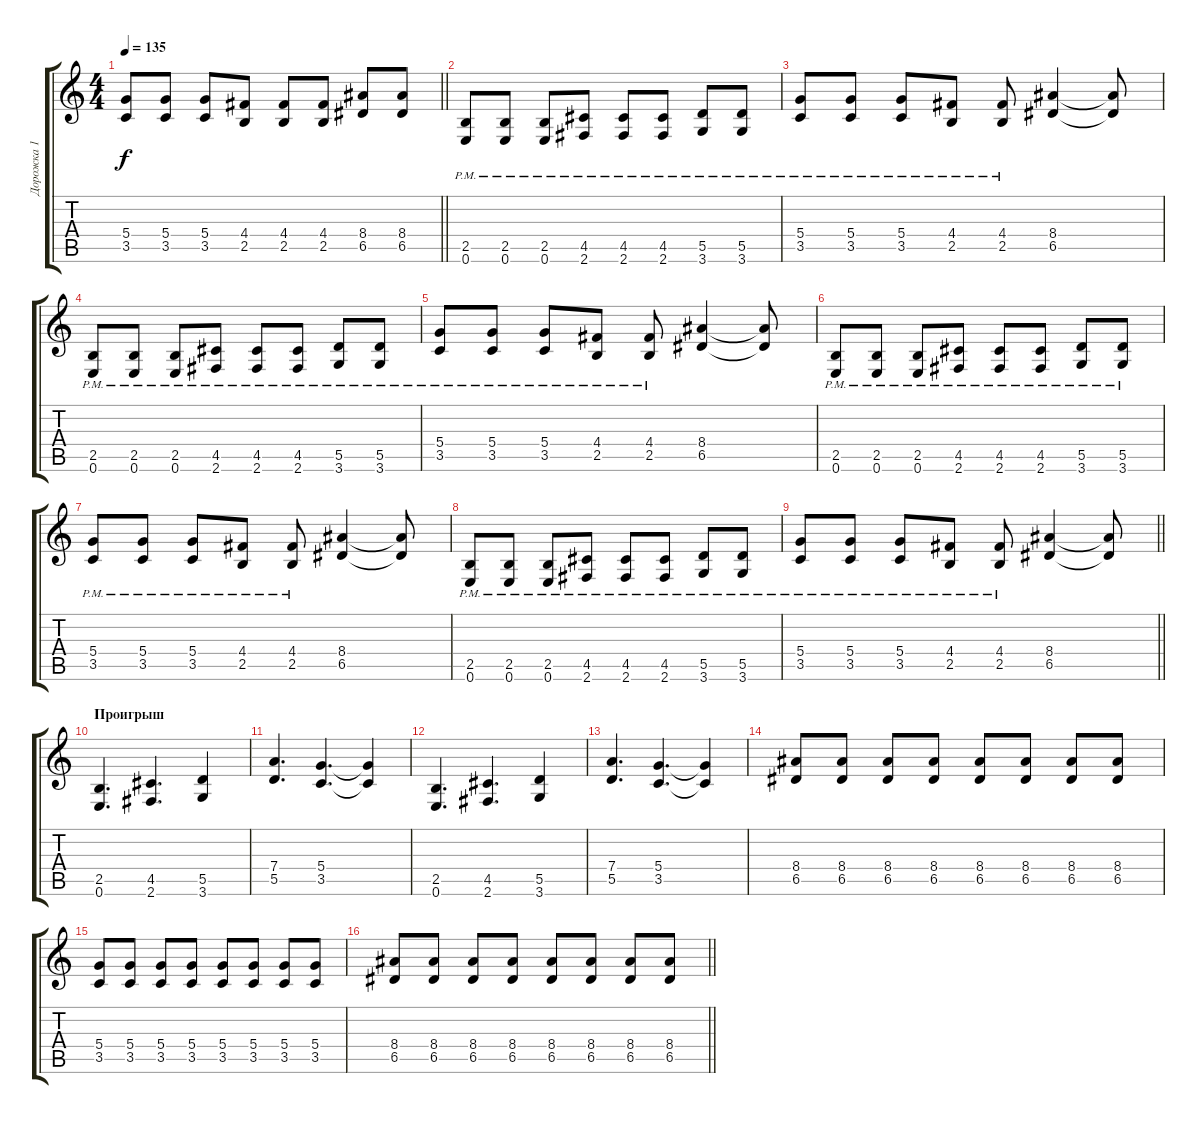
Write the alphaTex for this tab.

\track ("Дорожка 1" "Дорожка 1") {instrument distortionguitar}
\staff {score tabs}
\tuning (E4 B3 G3 D3 A2 E2) {hide}
\ts (4 4)
\tempo 135
\clef g2
\barLineRight lightlight
\ks c
(5.4 3.5).8{dy f} (5.4 3.5).8 (5.4 3.5).8 (4.4 2.5).8 (4.4 2.5).8 (4.4 2.5).8 (8.4 6.5).8 (8.4 6.5).8 |
\section ("" "")
(2.5{pm} 0.6{pm}).8 (2.5{pm} 0.6{pm}).8 (2.5{pm} 0.6{pm}).8 (4.5{pm} 2.6{pm}).8 (4.5{pm} 2.6{pm}).8 (4.5{pm} 2.6{pm}).8 (5.5{pm} 3.6{pm}).8 (5.5{pm} 3.6{pm}).8 |
(5.4{pm} 3.5{pm}).8 (5.4{pm} 3.5{pm}).8 (5.4{pm} 3.5{pm}).8 (4.4{pm} 2.5{pm}).8 (4.4{pm} 2.5{pm}).8 (8.4 6.5).4 (8.4{t} 6.5{t}).8 |
(2.5{pm} 0.6{pm}).8 (2.5{pm} 0.6{pm}).8 (2.5{pm} 0.6{pm}).8 (4.5{pm} 2.6{pm}).8 (4.5{pm} 2.6{pm}).8 (4.5{pm} 2.6{pm}).8 (5.5{pm} 3.6{pm}).8 (5.5{pm} 3.6{pm}).8 |
(5.4{pm} 3.5{pm}).8 (5.4{pm} 3.5{pm}).8 (5.4{pm} 3.5{pm}).8 (4.4{pm} 2.5{pm}).8 (4.4{pm} 2.5{pm}).8 (8.4 6.5).4 (8.4{t} 6.5{t}).8 |
(2.5{pm} 0.6{pm}).8 (2.5{pm} 0.6{pm}).8 (2.5{pm} 0.6{pm}).8 (4.5{pm} 2.6{pm}).8 (4.5{pm} 2.6{pm}).8 (4.5{pm} 2.6{pm}).8 (5.5{pm} 3.6{pm}).8 (5.5{pm} 3.6{pm}).8 |
(5.4{pm} 3.5{pm}).8 (5.4{pm} 3.5{pm}).8 (5.4{pm} 3.5{pm}).8 (4.4{pm} 2.5{pm}).8 (4.4{pm} 2.5{pm}).8 (8.4 6.5).4 (8.4{t} 6.5{t}).8 |
(2.5{pm} 0.6{pm}).8 (2.5{pm} 0.6{pm}).8 (2.5{pm} 0.6{pm}).8 (4.5{pm} 2.6{pm}).8 (4.5{pm} 2.6{pm}).8 (4.5{pm} 2.6{pm}).8 (5.5{pm} 3.6{pm}).8 (5.5{pm} 3.6{pm}).8 |
\barLineRight lightlight
(5.4{pm} 3.5{pm}).8 (5.4{pm} 3.5{pm}).8 (5.4{pm} 3.5{pm}).8 (4.4{pm} 2.5{pm}).8 (4.4{pm} 2.5{pm}).8 (8.4 6.5).4 (8.4{t} 6.5{t}).8 |
\section ("" "Проигрыш")
(2.5 0.6).4{d} (4.5 2.6).4{d} (5.5 3.6).4 |
(7.4 5.5).4{d} (5.4 3.5).4{d} (5.4{t} 3.5{t}).4 |
(2.5 0.6).4{d} (4.5 2.6).4{d} (5.5 3.6).4 |
(7.4 5.5).4{d} (5.4 3.5).4{d} (5.4{t} 3.5{t}).4 |
(8.4 6.5).8 (8.4 6.5).8 (8.4 6.5).8 (8.4 6.5).8 (8.4 6.5).8 (8.4 6.5).8 (8.4 6.5).8 (8.4 6.5).8 |
(5.4 3.5).8 (5.4 3.5).8 (5.4 3.5).8 (5.4 3.5).8 (5.4 3.5).8 (5.4 3.5).8 (5.4 3.5).8 (5.4 3.5).8 |
\barLineRight lightlight
(8.4 6.5).8 (8.4 6.5).8 (8.4 6.5).8 (8.4 6.5).8 (8.4 6.5).8 (8.4 6.5).8 (8.4 6.5).8 (8.4 6.5).8
